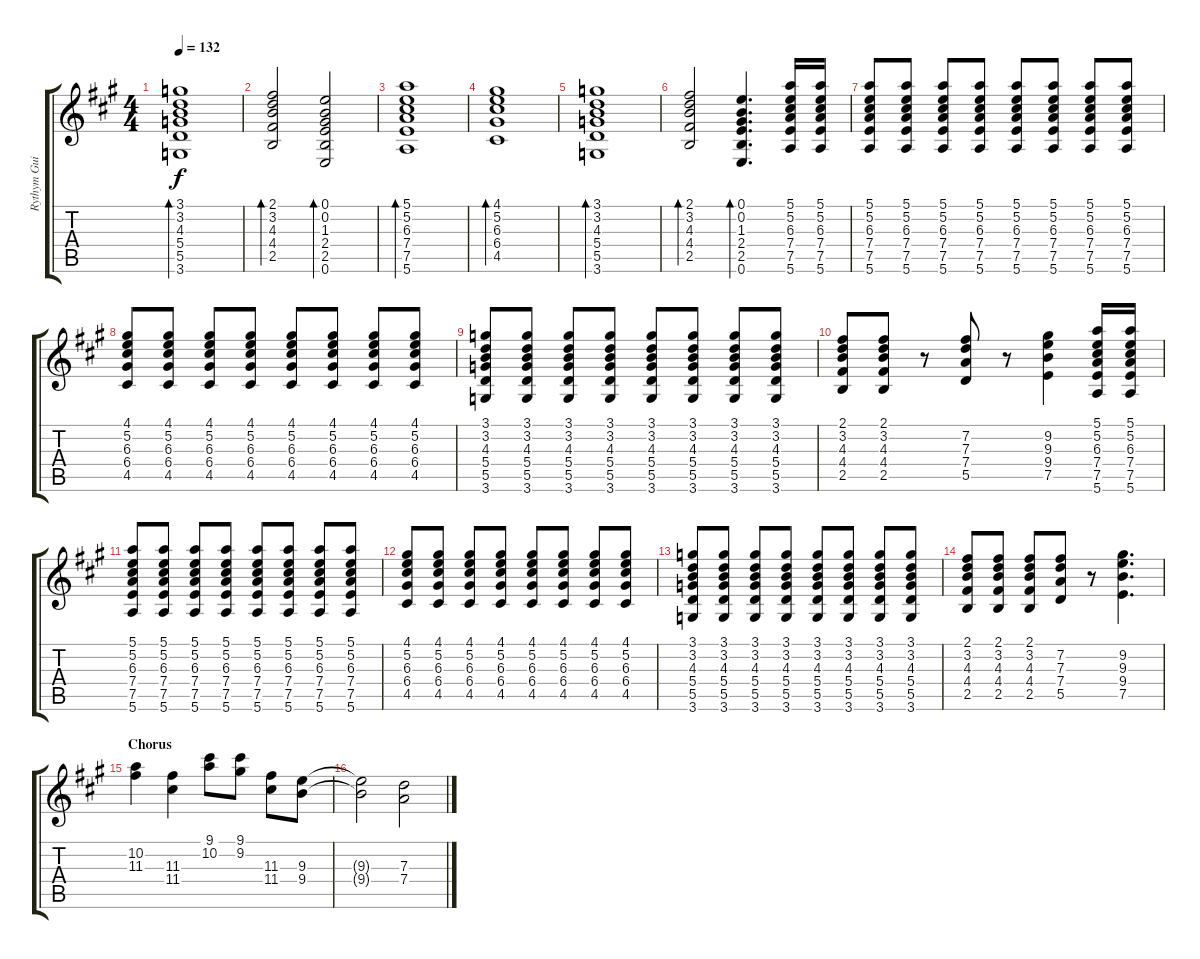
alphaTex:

\track ("Rythym Guitar" "Rythym Gui") {instrument overdrivenguitar}
\staff {score tabs}
\tuning (E4 B3 G3 D3 A2 E2) {hide}
\ts (4 4)
\tempo 132
\clef g2
\ks f#minor
(3.1 3.2 4.3 5.4 5.5 3.6).1{bd 120 dy f} |
(2.1 3.2 4.3 4.4 2.5).2{bd 120} (0.1 0.2 1.3 2.4 2.5 0.6).2{bd 120} |
(5.1 5.2 6.3 7.4 7.5 5.6).1{bd 120} |
(4.1 5.2 6.3 6.4 4.5).1{bd 120} |
(3.1 3.2 4.3 5.4 5.5 3.6).1{bd 120} |
(2.1 3.2 4.3 4.4 2.5).2{bd 120} (0.1 0.2 1.3 2.4 2.5 0.6).4{d bd 120} (5.1 5.2 6.3 7.4 7.5 5.6).16 (5.1 5.2 6.3 7.4 7.5 5.6).16 |
(5.1 5.2 6.3 7.4 7.5 5.6).8{instrument overdrivenguitar} (5.1 5.2 6.3 7.4 7.5 5.6).8 (5.1 5.2 6.3 7.4 7.5 5.6).8 (5.1 5.2 6.3 7.4 7.5 5.6).8 (5.1 5.2 6.3 7.4 7.5 5.6).8 (5.1 5.2 6.3 7.4 7.5 5.6).8 (5.1 5.2 6.3 7.4 7.5 5.6).8 (5.1 5.2 6.3 7.4 7.5 5.6).8 |
(4.1 5.2 6.3 6.4 4.5).8 (4.1 5.2 6.3 6.4 4.5).8 (4.1 5.2 6.3 6.4 4.5).8 (4.1 5.2 6.3 6.4 4.5).8 (4.1 5.2 6.3 6.4 4.5).8 (4.1 5.2 6.3 6.4 4.5).8 (4.1 5.2 6.3 6.4 4.5).8 (4.1 5.2 6.3 6.4 4.5).8 |
(3.1 3.2 4.3 5.4 5.5 3.6).8 (3.1 3.2 4.3 5.4 5.5 3.6).8 (3.1 3.2 4.3 5.4 5.5 3.6).8 (3.1 3.2 4.3 5.4 5.5 3.6).8 (3.1 3.2 4.3 5.4 5.5 3.6).8 (3.1 3.2 4.3 5.4 5.5 3.6).8 (3.1 3.2 4.3 5.4 5.5 3.6).8 (3.1 3.2 4.3 5.4 5.5 3.6).8 |
(2.1 3.2 4.3 4.4 2.5).8 (2.1 3.2 4.3 4.4 2.5).8 r.8 (7.2 7.3 7.4 5.5).8 r.8 (9.2 9.3 9.4 7.5).4 (5.1 5.2 6.3 7.4 7.5 5.6).16 (5.1 5.2 6.3 7.4 7.5 5.6).16 |
(5.1 5.2 6.3 7.4 7.5 5.6).8 (5.1 5.2 6.3 7.4 7.5 5.6).8 (5.1 5.2 6.3 7.4 7.5 5.6).8 (5.1 5.2 6.3 7.4 7.5 5.6).8 (5.1 5.2 6.3 7.4 7.5 5.6).8 (5.1 5.2 6.3 7.4 7.5 5.6).8 (5.1 5.2 6.3 7.4 7.5 5.6).8 (5.1 5.2 6.3 7.4 7.5 5.6).8 |
(4.1 5.2 6.3 6.4 4.5).8 (4.1 5.2 6.3 6.4 4.5).8 (4.1 5.2 6.3 6.4 4.5).8 (4.1 5.2 6.3 6.4 4.5).8 (4.1 5.2 6.3 6.4 4.5).8 (4.1 5.2 6.3 6.4 4.5).8 (4.1 5.2 6.3 6.4 4.5).8 (4.1 5.2 6.3 6.4 4.5).8 |
(3.1 3.2 4.3 5.4 5.5 3.6).8 (3.1 3.2 4.3 5.4 5.5 3.6).8 (3.1 3.2 4.3 5.4 5.5 3.6).8 (3.1 3.2 4.3 5.4 5.5 3.6).8 (3.1 3.2 4.3 5.4 5.5 3.6).8 (3.1 3.2 4.3 5.4 5.5 3.6).8 (3.1 3.2 4.3 5.4 5.5 3.6).8 (3.1 3.2 4.3 5.4 5.5 3.6).8 |
(2.1 3.2 4.3 4.4 2.5).8 (2.1 3.2 4.3 4.4 2.5).8 (2.1 3.2 4.3 4.4 2.5).8 (7.2 7.3 7.4 5.5).8 r.8 (9.2 9.3 9.4 7.5).4{d} |
\section ("" "Chorus")
(10.2 11.3).4 (11.3 11.4).4 (9.1 10.2).8 (9.1 9.2).8 (11.3 11.4).8 (9.3 9.4).8 |
(9.3{t} 9.4{t}).2 (7.3 7.4).2
